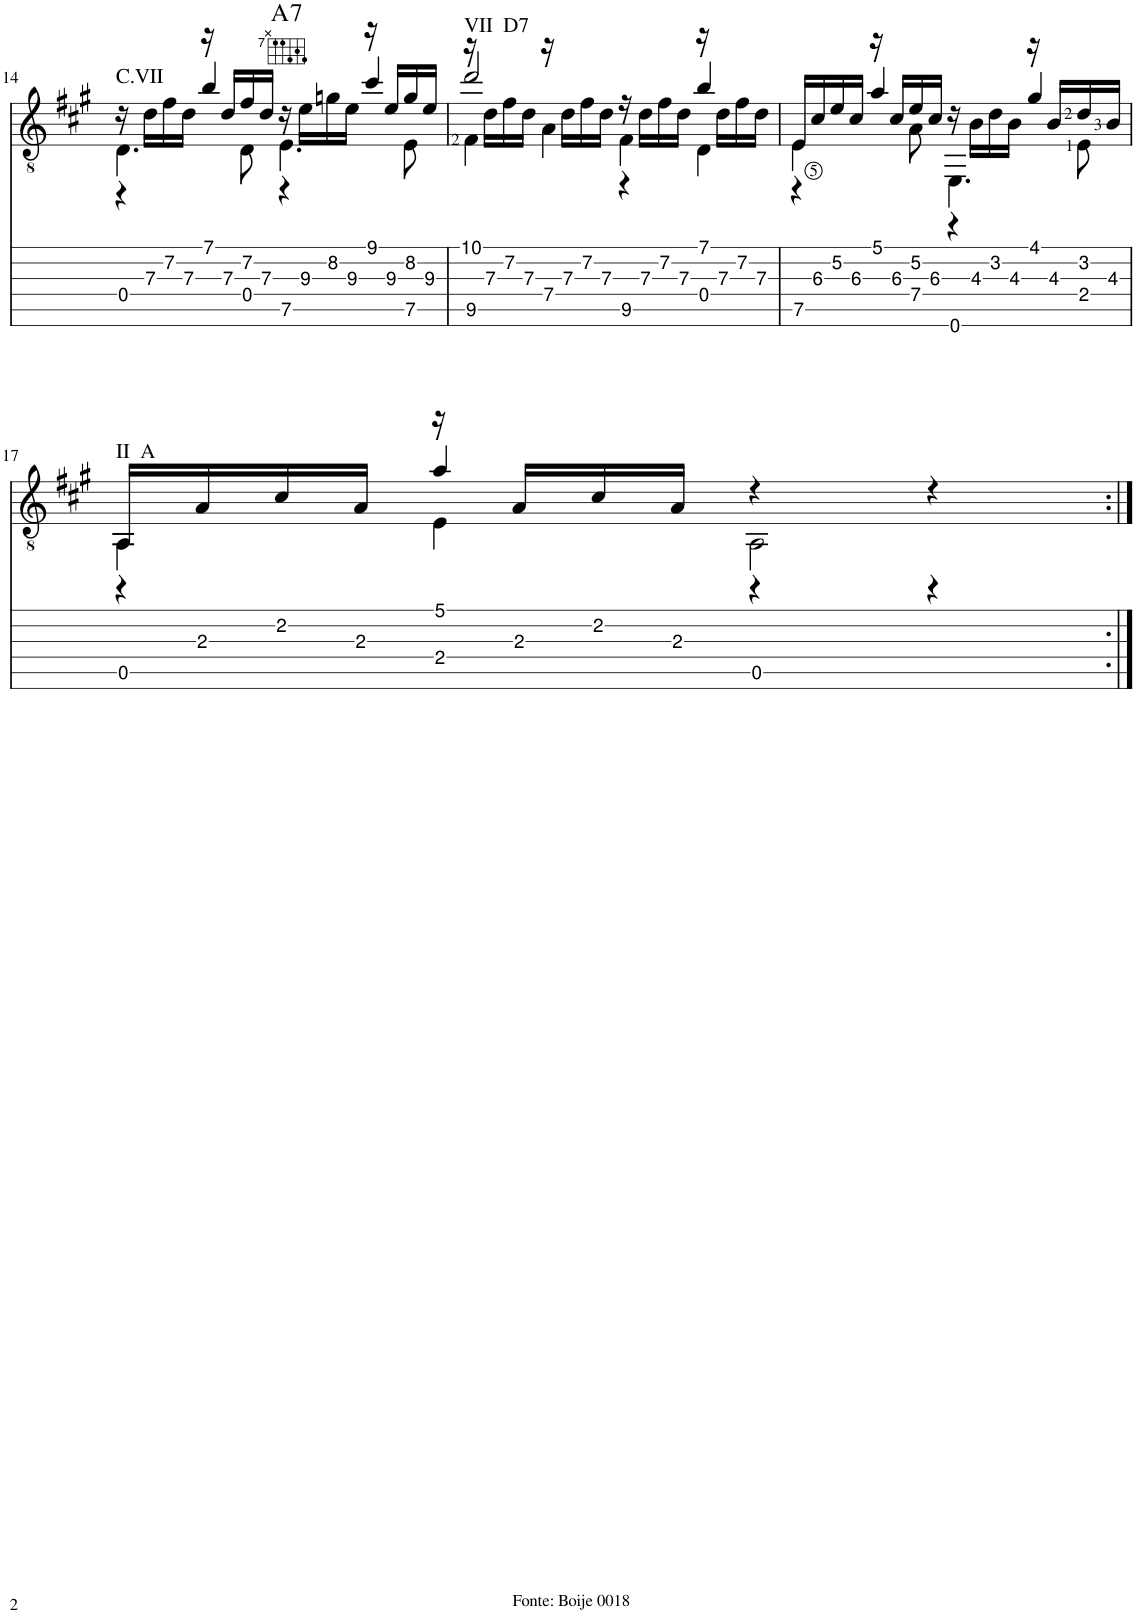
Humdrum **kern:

**kern	**kern	**harte
*part1	*part1	*part1
*staff2	*staff1	*
*I"Guitar	*	*
*I'Guit.	*	*
!!LO:PB:g=z
*	*clefGv2	*
*k[f#c#g#]	*k[f#c#g#]	*
*M4/4	*M4/4	*
*met(c)	*met(c)	*
=14	=14	=14
*^	*^	*
*	*^	*	*^	*
!	!	!	!LO:TX:a:t=C.VII	!	!	!
16r	4.D	4r	16r	4.D\	4r	.
16dLL	.	.	16d\LL	.	.	.
16f#	.	.	16f#\	.	.	.
16dJJ	.	.	16d\JJ	.	.	.
16r	.	4b	16r	.	4b/	.
16dLL	.	.	16d/LL	.	.	.
16f#	8D	.	16f#/	8D\	.	.
16dJJ	.	.	16d/JJ	.	.	.
!	!	!	!	!	!	!LO:H:kt=7
16r	4.E	4r	16r	4.E\	4r	A:7
16eLL	.	.	16e\LL	.	.	.
16g	.	.	16gn\	.	.	.
16eJJ	.	.	16e\JJ	.	.	.
16r	.	4cc#	16r	.	4cc#/	.
16eLL	.	.	16e/LL	.	.	.
16g	8E	.	16g/	8E\	.	.
16eJJ	.	.	16e/JJ	.	.	.
=15	=15	=15	=15	=15	=15	=15
!	!	!	!LO:TX:a:t=VII  D7	!	!	!
16r	4F#	2dd	16r	4F#\	2dd/	.
16dLL	.	.	16d\LL	.	.	.
16f#	.	.	16f#\	.	.	.
16dJJ	.	.	16d\JJ	.	.	.
16r	4A	.	16r	4A\	.	.
16dLL	.	.	16d\LL	.	.	.
16f#	.	.	16f#\	.	.	.
16dJJ	.	.	16d\JJ	.	.	.
16r	4F#	4r	16r	4F#\	4r	.
16dLL	.	.	16d\LL	.	.	.
16f#	.	.	16f#\	.	.	.
16dJJ	.	.	16d\JJ	.	.	.
16r	4D	4b	16r	4D\	4b/	.
16dLL	.	.	16d\LL	.	.	.
16f#	.	.	16f#\	.	.	.
16dJJ	.	.	16d\JJ	.	.	.
=16	=16	=16	=16	=16	=16	=16
16ELL	4.E	4r	16E/LL	4.E\	4r	.
16c#J	.	.	16c#/	.	.	.
16eL	.	.	16e/	.	.	.
16c#JJ	.	.	16c#/JJ	.	.	.
16r	.	4a	16r	.	4a/	.
16c#LL	.	.	16c#/LL	.	.	.
16e	8A	.	16e/	8A\	.	.
16c#JJ	.	.	16c#/JJ	.	.	.
16r	4.EE	4r	16r	4.EE\	4r	.
16BLL	.	.	16B\LL	.	.	.
16d	.	.	16d\	.	.	.
16BJJ	.	.	16B\JJ	.	.	.
16r	.	4g#	16r	.	4g#/	.
16BLL	.	.	16B/LL	.	.	.
16d	8E	.	16d/	8E\	.	.
16BJJ	.	.	16B/JJ	.	.	.
!!LO:LB:g=z	!!	!!
=17	=17	=17	=17	=17	=17	=17
!	!	!	!LO:TX:a:t=II  A	!	!	!
16AALL	4AA	4r	16AA/LL	4AA\	4r	.
16AJ	.	.	16A/	.	.	.
16c#L	.	.	16c#/	.	.	.
16AJJ	.	.	16A/JJ	.	.	.
16r	4E	4a	16r	4E\	4a/	.
16ALL	.	.	16A/LL	.	.	.
16c#	.	.	16c#/	.	.	.
16AJJ	.	.	16A/JJ	.	.	.
4r	2AA	4r	4r	2AA\	4r	.
4r	.	4r	4r	.	4r	.
*v	*v	*v	*	*	*	*
*	*v	*v	*v	*
=:|!	=:|!	=:|!
*-	*-	*-
